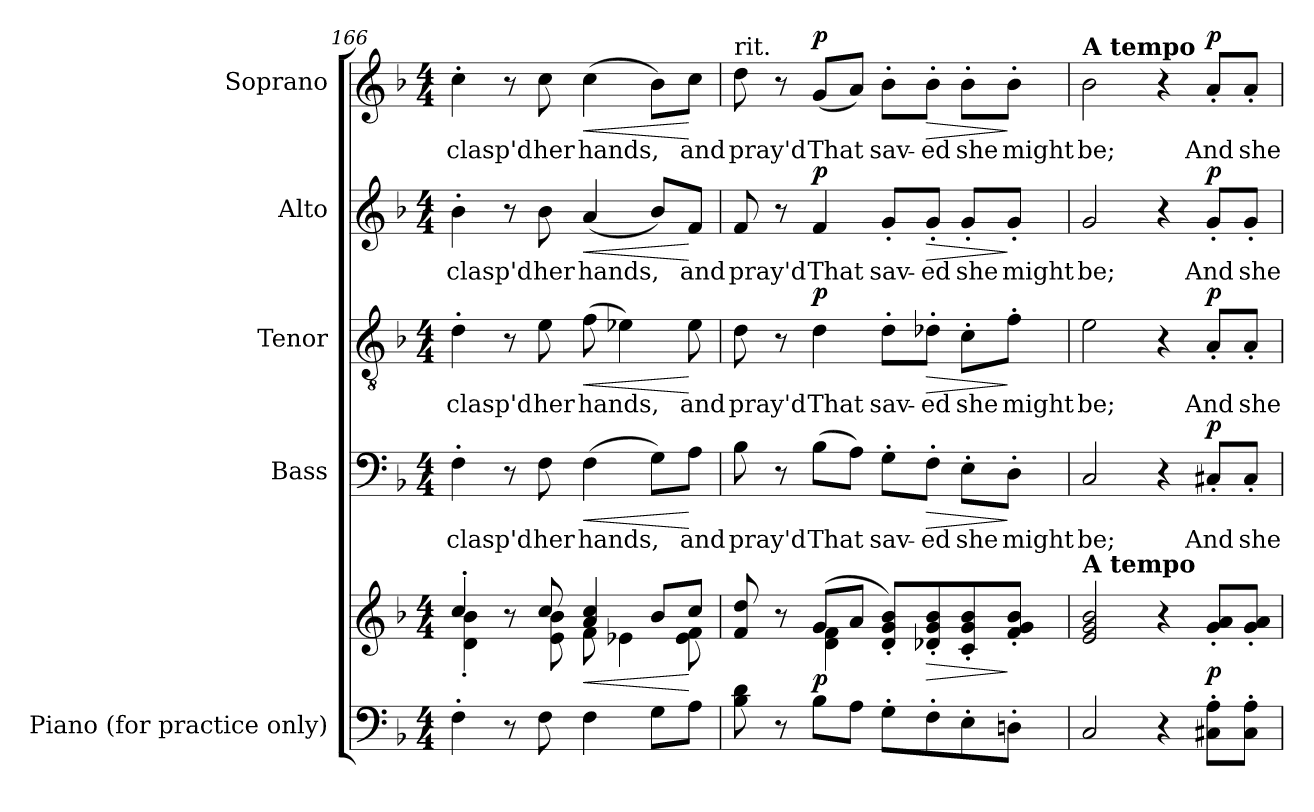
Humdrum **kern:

**kern	**kern	**dynam	**kern	**text	**dynam	**kern	**text	**dynam	**kern	**text	**dynam	**kern	**text	**dynam
*part5	*part5	*part5	*part4	*part4	*part4	*part3	*part3	*part3	*part2	*part2	*part2	*part1	*part1	*part1
*staff6	*staff5	*staff5/6	*staff4	*staff4	*staff4	*staff3	*staff3	*staff3	*staff2	*staff2	*staff2	*staff1	*staff1	*staff1
*I"Piano (for  practice only)	*	*	*I"Bass	*	*	*I"Tenor	*	*	*I"Alto	*	*	*I"Soprano	*	*
*I'Pno.	*	*	*I'B.	*	*	*I'T.	*	*	*I'A.	*	*	*I'S.	*	*
*clefF4	*clefG2	*	*clefF4	*	*	*clefGv2	*	*	*clefG2	*	*	*clefG2	*	*
*	*	*	*	*	*	*ITrd7c12	*	*	*	*	*	*	*	*
*k[b-]	*k[b-]	*	*k[b-]	*	*	*k[b-]	*	*	*k[b-]	*	*	*k[b-]	*	*
*F:	*F:	*	*F:	*	*	*F:	*	*	*F:	*	*	*F:	*	*
*M4/4	*M4/4	*	*M4/4	*	*	*M4/4	*	*	*M4/4	*	*	*M4/4	*	*
=166	=166	=166	=166	=166	=166	=166	=166	=166	=166	=166	=166	=166	=166	=166
*	*^	*	*	*	*	*	*	*	*	*	*	*	*	*
!	!	!	!	!	!LO:LY:b:color=#000000	!	!	!	!	!	!	!	!	!	!
!	!	!	!	!	!	!	!	!LO:LY:b:color=#000000	!	!	!	!	!	!	!
!	!	!	!	!	!	!	!	!	!	!	!LO:LY:b:color=#000000	!	!	!	!
!	!	!	!	!	!	!	!	!	!	!	!	!	!	!LO:LY:b:color=#000000	!
4F'i\	4cc'i/	4di\' 4b-i'	.	4F'i\	clasp'd	.	4D'i\	clasp'd	.	4b-'i\	clasp'd	.	4cc'i\	clasp'd	.
8r	8r	8ryy	.	8r	.	.	8r	.	.	8r	.	.	8r	.	.
!	!	!	!	!	!LO:LY:b:color=#000000	!	!	!	!	!	!	!	!	!	!
!	!	!	!	!	!	!	!	!LO:LY:b:color=#000000	!	!	!	!	!	!	!
!	!	!	!	!	!	!	!	!	!	!	!LO:LY:b:color=#000000	!	!	!	!
!	!	!	!	!	!	!	!	!	!	!	!	!	!	!LO:LY:b:color=#000000	!
8Fi\	8cci/	8ei\ 8b-i	.	8Fi\	her	.	8Ei\	her	.	8b-i\	her	.	8cci\	her	.
!	!	!	!LO:HP:b	!	!	!	!	!	!	!	!	!	!	!	!
!	!	!	!	!	!LO:LY:b:color=#000000	!LO:HP:b	!	!	!	!	!	!	!	!	!
!	!	!	!	!	!	!	!	!LO:LY:b:color=#000000	!LO:HP:b	!	!	!	!	!	!
!	!	!	!	!	!	!	!	!	!	!	!LO:LY:b:color=#000000	!LO:HP:b	!	!	!
!	!	!	!	!	!	!	!	!	!	!	!	!	!	!LO:LY:b:color=#000000	!LO:HP:b
4Fi\	4ai/ 4cci	8fi\	<	(4Fi\	hands,	<	(8Fi\	hands,	<	(4ai/	hands,	<	(4cci\	hands,	<
.	.	4e-Xi\	.	.	.	.	4E-Xi\)	.	.	.	.	.	.	.	.
8Gi\L	8b-i/L	.	.	8Gi\L)	.	.	.	.	.	8b-i/L)	.	.	8b-i\L)	.	.
!	!	!	!	!	!LO:LY:b:color=#000000	!	!	!	!	!	!	!	!	!	!
!	!	!	!	!	!	!	!	!LO:LY:b:color=#000000	!	!	!	!	!	!	!
!	!	!	!	!	!	!	!	!	!	!	!LO:LY:b:color=#000000	!	!	!	!
!	!	!	!	!	!	!	!	!	!	!	!	!	!	!LO:LY:b:color=#000000	!
8Ai\J	8cci/J	8e-i\ 8fi	[	8Ai\J	and	[	8E-i\	and	[	8fi/J	and	[	8cci\J	and	[
!!LO:LB:g=z
=167	=167	=167	=167	=167	=167	=167	=167	=167	=167	=167	=167	=167	=167	=167	=167
!	!	!	!	!	!LO:LY:b:color=#000000	!	!	!	!	!	!	!	!	!	!
!	!	!	!	!	!	!	!	!LO:LY:b:color=#000000	!	!	!	!	!	!	!
!	!	!	!	!	!	!	!	!	!	!	!LO:LY:b:color=#000000	!	!	!	!
!	!	!	!	!	!	!	!	!	!	!	!	!	!LO:TX:t=rit.	!	!
!	!	!	!	!	!	!	!	!	!	!	!	!	!	!LO:LY:b:color=#000000	!
8B-i\ 8di	8fi/ 8ddi	4ryy	.	8B-i\	pray'd	.	8Di\	pray'd	.	8fi/	pray'd	.	8ddi\	pray'd	.
8r	8r	.	.	8r	.	.	8r	.	.	8r	.	.	8r	.	.
!	!	!	!	!	!LO:LY:b:color=#000000	!	!	!	!	!	!	!	!	!	!
!	!	!	!	!	!	!	!	!LO:LY:b:color=#000000	!	!	!	!	!	!	!
!	!	!	!	!	!	!	!	!	!	!	!LO:LY:b:color=#000000	!	!	!	!
!	!	!	!	!	!	!	!	!	!	!	!	!	!	!LO:LY:b:color=#000000	!
8B-i\L	(8gi/L	4di\ 4fi	p	(8B-i\L	That	.	4Di\	That	p	4fi/	That	p	(8gi/L	That	p
8Ai\J	8ai/J	.	.	8Ai\J)	.	.	.	.	.	.	.	.	8ai/J)	.	.
!	!	!	!	!	!LO:LY:b:color=#000000	!	!	!	!	!	!	!	!	!	!
!	!	!	!	!	!	!	!	!LO:LY:b:color=#000000	!	!	!	!	!	!	!
!	!	!	!	!	!	!	!	!	!	!	!LO:LY:b:color=#000000	!	!	!	!
!	!	!	!	!	!	!	!	!	!	!	!	!	!	!LO:LY:b:color=#000000	!
8G'i\L	8di/' 8gi' 8b-i'L)	2ryy	.	8G'i\L	sav-	.	8D'i\L	sav-	.	8g'i/L	sav-	.	8b-'i\L	sav-	.
!	!	!	!LO:HP:b	!	!	!	!	!	!	!	!	!	!	!	!
!	!	!	!	!	!LO:LY:b:color=#000000	!LO:HP:b	!	!	!	!	!	!	!	!	!
!	!	!	!	!	!	!	!	!LO:LY:b:color=#000000	!LO:HP:b	!	!	!	!	!	!
!	!	!	!	!	!	!	!	!	!	!	!LO:LY:b:color=#000000	!LO:HP:b	!	!	!
!	!	!	!	!	!	!	!	!	!	!	!	!	!	!LO:LY:b:color=#000000	!LO:HP:b
8F'i\	8d-Xi/' 8gi' 8b-i'	.	>	8F'i\J	-ed	>	8D-X'i\J	-ed	>	8g'i/J	-ed	>	8b-'i\J	-ed	>
!	!	!	!	!	!LO:LY:b:color=#000000	!	!	!	!	!	!	!	!	!	!
!	!	!	!	!	!	!	!	!LO:LY:b:color=#000000	!	!	!	!	!	!	!
!	!	!	!	!	!	!	!	!	!	!	!LO:LY:b:color=#000000	!	!	!	!
!	!	!	!	!	!	!	!	!	!	!	!	!	!	!LO:LY:b:color=#000000	!
8E'i\	8ci/' 8gi' 8b-i'	.	.	8E'i\L	she	.	8C'i\L	she	.	8g'i/L	she	.	8b-'i\L	she	.
!	!	!	!	!	!LO:LY:b:color=#000000	!	!	!	!	!	!	!	!	!	!
!	!	!	!	!	!	!	!	!LO:LY:b:color=#000000	!	!	!	!	!	!	!
!	!	!	!	!	!	!	!	!	!	!	!LO:LY:b:color=#000000	!	!	!	!
!	!	!	!	!	!	!	!	!	!	!	!	!	!	!LO:LY:b:color=#000000	!
8Dn'i\J	8fi/' 8gi' 8b-i'J	.	]	8D'i\J	might	]	8F'i\J	might	]	8g'i/J	might	]	8b-'i\J	might	]
*	*v	*v	*	*	*	*	*	*	*	*	*	*	*	*	*
=168	=168	=168	=168	=168	=168	=168	=168	=168	=168	=168	=168	=168	=168	=168
!	!	!	!	!LO:LY:b:color=#000000	!	!	!	!	!	!	!	!	!	!
!	!	!	!	!	!	!	!LO:LY:b:color=#000000	!	!	!	!	!	!	!
!	!	!	!	!	!	!	!	!	!	!LO:LY:b:color=#000000	!	!	!	!
!	!	!	!	!	!	!	!	!	!	!	!	!LO:TX:a:B:t=A tempo	!	!
!	!LO:TX:a:B:t=A tempo	!	!	!	!	!	!	!	!	!	!	!	!	!
!	!	!	!	!	!	!	!	!	!	!	!	!	!LO:LY:b:color=#000000	!
2Ci/	2ei/ 2gi 2b-i	.	2Ci/	be;	.	2Ei\	be;	.	2gi/	be;	.	2b-i\	be;	.
4r	4r	.	4r	.	.	4r	.	.	4r	.	.	4r	.	.
!	!	!	!	!LO:LY:b:color=#000000	!	!	!	!	!	!	!	!	!	!
!	!	!	!	!	!	!	!LO:LY:b:color=#000000	!	!	!	!	!	!	!
!	!	!	!	!	!	!	!	!	!	!LO:LY:b:color=#000000	!	!	!	!
!	!	!	!	!	!	!	!	!	!	!	!	!	!LO:LY:b:color=#000000	!
8C#Xi\' 8Ai'L	8gi/' 8ai'L	p	8C#X'i/L	And	p	8AA'i/L	And	p	8g'i/L	And	p	8a'i/L	And	p
!	!	!	!	!LO:LY:b:color=#000000	!	!	!	!	!	!	!	!	!	!
!	!	!	!	!	!	!	!LO:LY:b:color=#000000	!	!	!	!	!	!	!
!	!	!	!	!	!	!	!	!	!	!LO:LY:b:color=#000000	!	!	!	!
!	!	!	!	!	!	!	!	!	!	!	!	!	!LO:LY:b:color=#000000	!
8C#i\' 8Ai'J	8gi/' 8ai'J	.	8C#'i/J	she	.	8AA'i/J	she	.	8g'i/J	she	.	8a'i/J	she	.
=	=	=	=	=	=	=	=	=	=	=	=	=	=	=
*-	*-	*-	*-	*-	*-	*-	*-	*-	*-	*-	*-	*-	*-	*-
